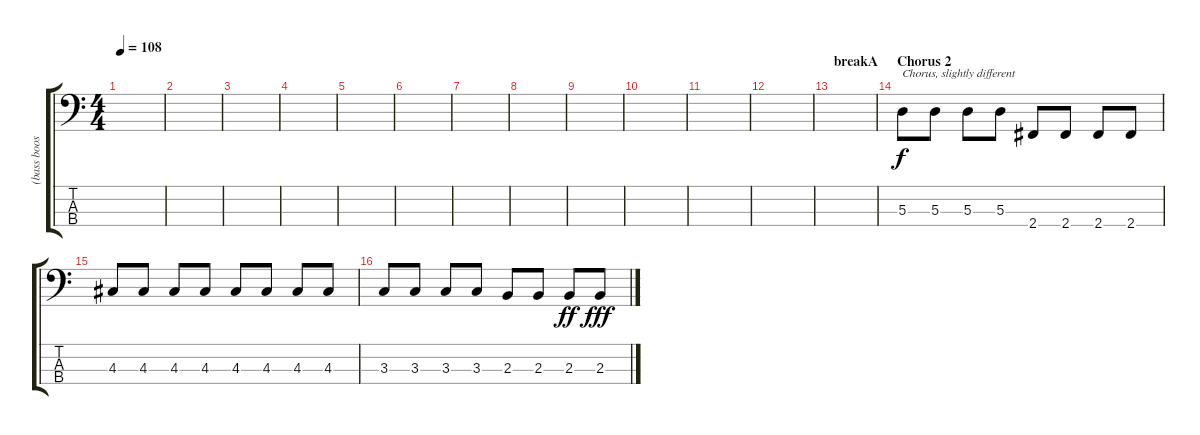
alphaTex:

\track ("(bass boost)" "(bass boos") {instrument overdrivenguitar}
\staff {score tabs}
\tuning (G2 D2 A1 E1) {hide}
\ts (4 4)
\tempo 108
\clef f4
\ks c
|
|
|
|
|
|
|
|
|
|
|
|
\section ("" "breakA")
|
\section ("" "Chorus 2")
5.3.8{txt "Chorus, slightly different"} 5.3.8 5.3.8 5.3.8 2.4.8 2.4.8 2.4.8 2.4.8 |
4.3.8 4.3.8 4.3.8 4.3.8 4.3.8 4.3.8 4.3.8 4.3.8 |
3.3.8 3.3.8 3.3.8 3.3.8 2.3.8 2.3.8 2.3.8{dy ff} 2.3.8{dy fff}
